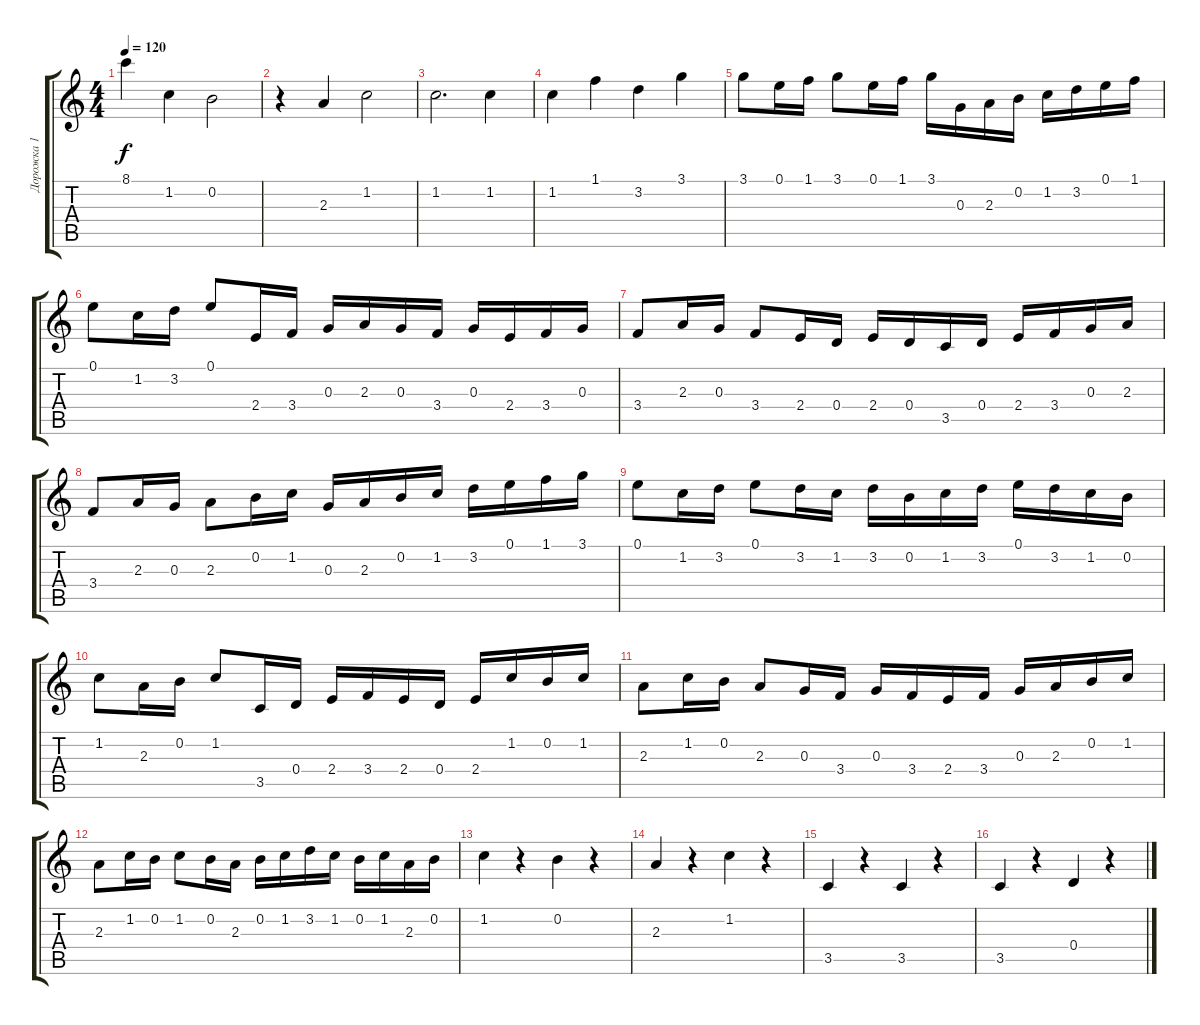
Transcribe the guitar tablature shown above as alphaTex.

\track ("Дорожка 1" "Дорожка 1") {instrument acousticguitarsteel}
\staff {score tabs}
\tuning (E4 B3 G3 D3 A2 E2) {hide}
\ts (4 4)
\tempo 120
\clef g2
\ks c
8.1.4{dy f} 1.2.4 0.2.2 |
r.4 2.3.4 1.2.2 |
1.2.2{d} 1.2.4 |
1.2.4 1.1.4 3.2.4 3.1.4 |
3.1.8 0.1.16 1.1.16 3.1.8 0.1.16 1.1.16 3.1.16 0.3.16 2.3.16 0.2.16 1.2.16 3.2.16 0.1.16 1.1.16 |
0.1.8 1.2.16 3.2.16 0.1.8 2.4.16 3.4.16 0.3.16 2.3.16 0.3.16 3.4.16 0.3.16 2.4.16 3.4.16 0.3.16 |
3.4.8 2.3.16 0.3.16 3.4.8 2.4.16 0.4.16 2.4.16 0.4.16 3.5.16 0.4.16 2.4.16 3.4.16 0.3.16 2.3.16 |
3.4.8 2.3.16 0.3.16 2.3.8 0.2.16 1.2.16 0.3.16 2.3.16 0.2.16 1.2.16 3.2.16 0.1.16 1.1.16 3.1.16 |
0.1.8 1.2.16 3.2.16 0.1.8 3.2.16 1.2.16 3.2.16 0.2.16 1.2.16 3.2.16 0.1.16 3.2.16 1.2.16 0.2.16 |
1.2.8 2.3.16 0.2.16 1.2.8 3.5.16 0.4.16 2.4.16 3.4.16 2.4.16 0.4.16 2.4.16 1.2.16 0.2.16 1.2.16 |
2.3.8 1.2.16 0.2.16 2.3.8 0.3.16 3.4.16 0.3.16 3.4.16 2.4.16 3.4.16 0.3.16 2.3.16 0.2.16 1.2.16 |
2.3.8 1.2.16 0.2.16 1.2.8 0.2.16 2.3.16 0.2.16 1.2.16 3.2.16 1.2.16 0.2.16 1.2.16 2.3.16 0.2.16 |
1.2.4 r.4 0.2.4 r.4 |
2.3.4 r.4 1.2.4 r.4 |
3.5.4 r.4 3.5.4 r.4 |
3.5.4 r.4 0.4.4 r.4
